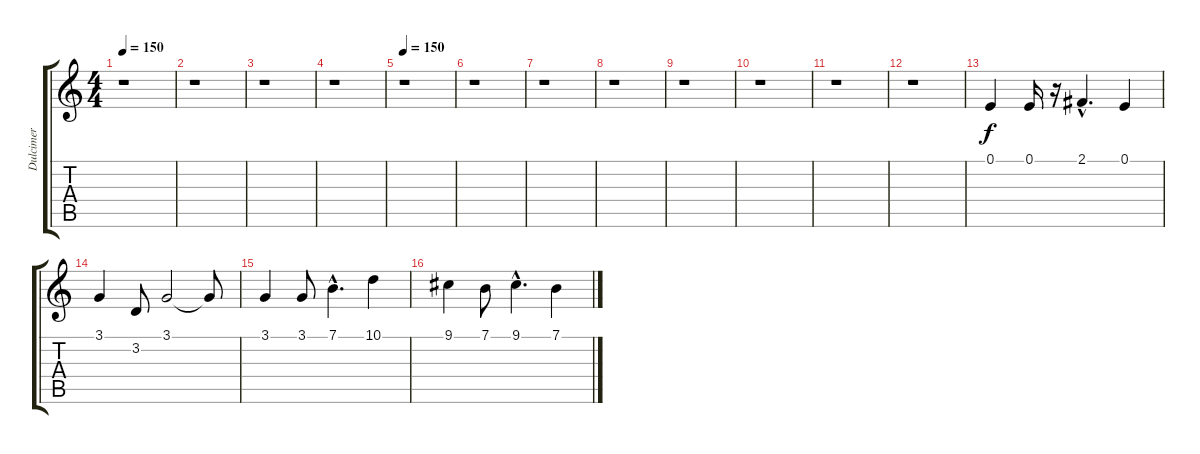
\track ("Dulcimer" "Dulcimer") {instrument dulcimer}
\staff {score tabs}
\tuning (E4 B3 G3 D3 A2 E2) {hide}
\ts (4 4)
\tempo 150
\clef g2
\ks c
r.1{dy f} |
r.1 |
r.1 |
r.1 |
\tempo 150
r.1 |
r.1 |
r.1 |
r.1 |
r.1 |
r.1 |
r.1 |
r.1 |
0.1.4 0.1.16 r.16 2.1{hac}.4{d} 0.1.4 |
3.1.4 3.2.8 3.1.2 3.1{t}.8 |
3.1.4 3.1.8 7.1{hac}.4{d} 10.1.4 |
9.1.4 7.1.8 9.1{hac}.4{d} 7.1.4
